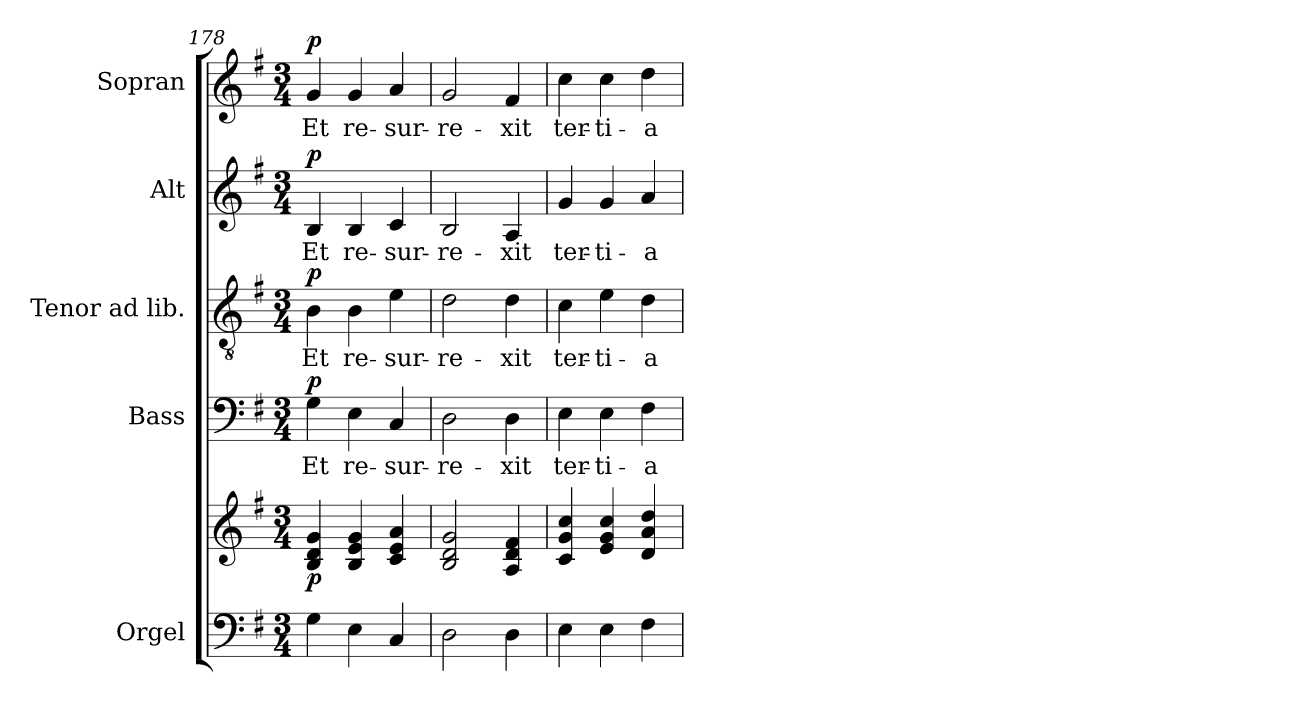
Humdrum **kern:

**kern	**kern	**dynam	**kern	**text	**dynam	**kern	**text	**dynam	**kern	**text	**dynam	**kern	**text	**dynam
*part5	*part5	*part5	*part4	*part4	*part4	*part3	*part3	*part3	*part2	*part2	*part2	*part1	*part1	*part1
*staff6	*staff5	*staff5/6	*staff4	*staff4	*staff4	*staff3	*staff3	*staff3	*staff2	*staff2	*staff2	*staff1	*staff1	*staff1
*I"Orgel	*	*	*I"Bass	*	*	*I"Tenor ad lib.	*	*	*I"Alt	*	*	*I"Sopran	*	*
*I'Org.	*	*	*I'B.	*	*	*I'T.	*	*	*I'A.	*	*	*I'S.	*	*
*clefF4	*clefG2	*	*clefF4	*	*	*clefGv2	*	*	*clefG2	*	*	*clefG2	*	*
*k[f#]	*k[f#]	*	*k[f#]	*	*	*k[f#]	*	*	*k[f#]	*	*	*k[f#]	*	*
*G:	*G:	*	*G:	*	*	*G:	*	*	*G:	*	*	*G:	*	*
*M3/4	*M3/4	*	*M3/4	*	*	*M3/4	*	*	*M3/4	*	*	*M3/4	*	*
=178	=178	=178	=178	=178	=178	=178	=178	=178	=178	=178	=178	=178	=178	=178
!	!	!LO:DY:b	!	!LO:LY:b	!LO:DY:a	!	!LO:LY:b	!LO:DY:a	!	!LO:LY:b	!LO:DY:a	!	!LO:LY:b	!LO:DY:a
4G\	4B/ 4d/ 4g/	p	4G\	Et	p	4B\	Et	p	4B/	Et	p	4g/	Et	p
!	!	!	!	!LO:LY:b	!	!	!LO:LY:b	!	!	!LO:LY:b	!	!	!LO:LY:b	!
4E\	4B/ 4e/ 4g/	.	4E\	re-	.	4B\	re-	.	4B/	re-	.	4g/	re-	.
!	!	!	!	!LO:LY:b	!	!	!LO:LY:b	!	!	!LO:LY:b	!	!	!LO:LY:b	!
4C/	4c/ 4e/ 4a/	.	4C/	-sur-	.	4e\	-sur-	.	4c/	-sur-	.	4a/	-sur-	.
=179	=179	=179	=179	=179	=179	=179	=179	=179	=179	=179	=179	=179	=179	=179
!	!	!	!	!LO:LY:b	!	!	!LO:LY:b	!	!	!LO:LY:b	!	!	!LO:LY:b	!
2D\	2B/ 2d/ 2g/	.	2D\	-re-	.	2d\	-re-	.	2B/	-re-	.	2g/	-re-	.
!	!	!	!	!LO:LY:b	!	!	!LO:LY:b	!	!	!LO:LY:b	!	!	!LO:LY:b	!
4D\	4A/ 4d/ 4f#/	.	4D\	-xit	.	4d\	-xit	.	4A/	-xit	.	4f#/	-xit	.
=180	=180	=180	=180	=180	=180	=180	=180	=180	=180	=180	=180	=180	=180	=180
!	!	!	!	!LO:LY:b	!	!	!LO:LY:b	!	!	!LO:LY:b	!	!	!LO:LY:b	!
4E\	4c/ 4g/ 4cc/	.	4E\	ter-	.	4c\	ter-	.	4g/	ter-	.	4cc\	ter-	.
!	!	!	!	!LO:LY:b	!	!	!LO:LY:b	!	!	!LO:LY:b	!	!	!LO:LY:b	!
4E\	4e/ 4g/ 4cc/	.	4E\	-ti-	.	4e\	-ti-	.	4g/	-ti-	.	4cc\	-ti-	.
!	!	!	!	!LO:LY:b	!	!	!LO:LY:b	!	!	!LO:LY:b	!	!	!LO:LY:b	!
4F#\	4d/ 4a/ 4dd/	.	4F#\	-a	.	4d\	-a	.	4a/	-a	.	4dd\	-a	.
=	=	=	=	=	=	=	=	=	=	=	=	=	=	=
*-	*-	*-	*-	*-	*-	*-	*-	*-	*-	*-	*-	*-	*-	*-
